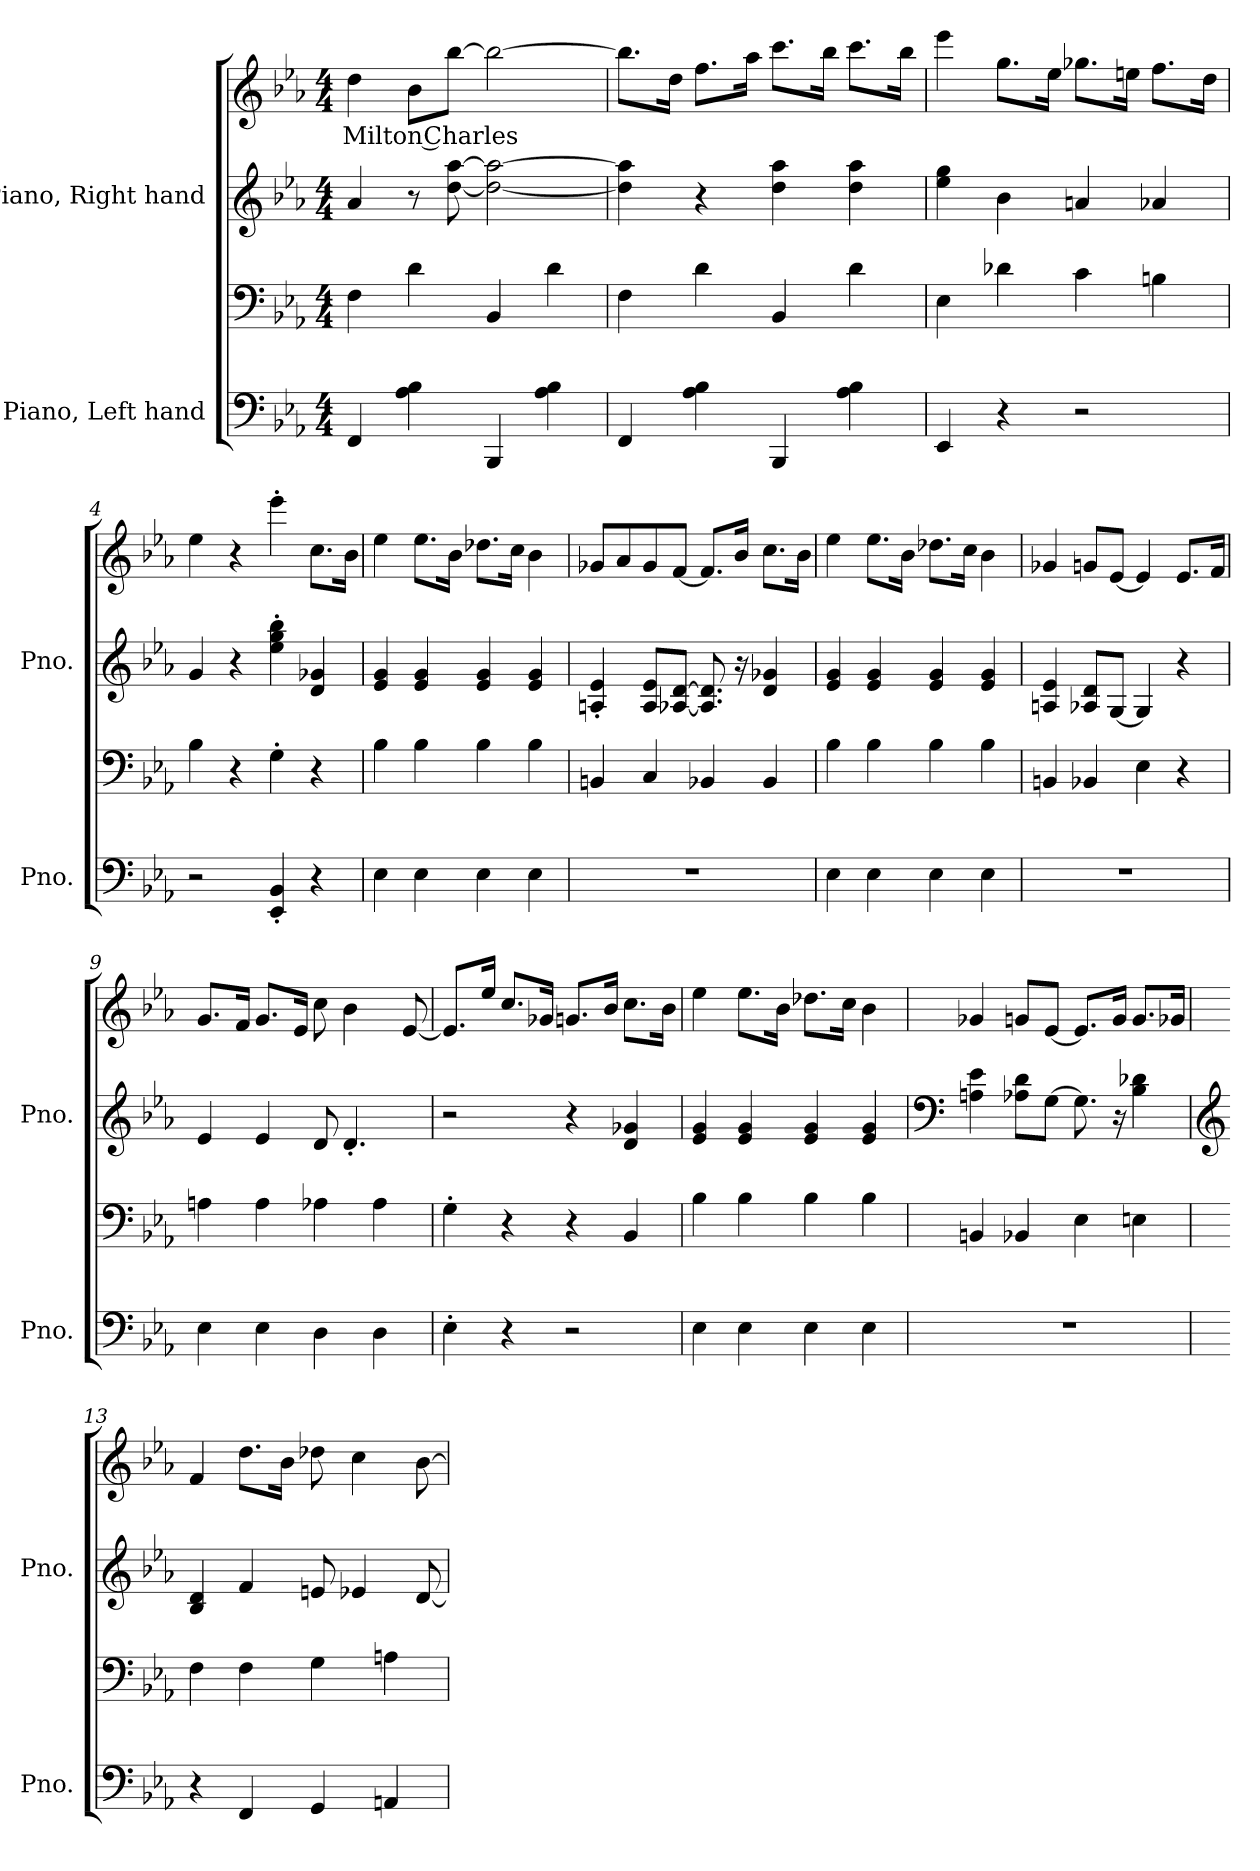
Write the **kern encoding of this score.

**kern	**kern	**kern	**kern	**text
*part2	*part2	*part1	*part1	*part1
*staff4	*staff3	*staff2	*staff1	*staff1
*I"Piano, Left hand	*	*I"Piano, Right hand	*	*
*I'Pno.	*	*I'Pno.	*	*
*clefF4	*clefF4	*clefG2	*clefG2	*
*k[b-e-a-]	*k[b-e-a-]	*k[b-e-a-]	*k[b-e-a-]	*
*M4/4	*M4/4	*M4/4	*M4/4	*
*MM120	*MM120	*MM120	*MM120	*
=1	=1	=1	=1	=1
!	!	!	!	!LO:LY:b
4FF/	4F\	4a-/	4dd\	Milton Charles
4A-\ 4B-\	4d\	8r	8b-\L	.
.	.	[8dd\ [8aa-\	[8bb-\J	.
4BBB-/	4BB-/	2dd\_ 2aa-\_	2bb-\_	.
4A-\ 4B-\	4d\	.	.	.
=2	=2	=2	=2	=2
4FF/	4F\	4dd\] 4aa-\]	8.bb-\L]	.
.	.	.	16dd\Jk	.
4A-\ 4B-\	4d\	4r	8.ff\L	.
.	.	.	16aa-\Jk	.
4BBB-/	4BB-/	4dd\ 4aa-\	8.ccc\L	.
.	.	.	16bb-\Jk	.
4A-\ 4B-\	4d\	4dd\ 4aa-\	8.ccc\L	.
.	.	.	16bb-\Jk	.
!!LO:LB:g=z
=3	=3	=3	=3	=3
4EE-/	4E-\	4ee-\ 4gg\	4eee-\	.
4r	4d-X\	4b-\	8.gg\L	.
.	.	.	16ee-\Jk	.
2r	4c\	4an/	8.gg-X\L	.
.	.	.	16een\Jk	.
.	4Bn\	4a-X/	8.ff\L	.
.	.	.	16dd\Jk	.
=4	=4	=4	=4	=4
2r	4B-\	4g/	4ee-\	.
.	4r	4r	4r	.
4EE-/' 4BB-/'	4G'\	4ee-\' 4gg\' 4bb-\'	4eee-'\	.
4r	4r	4d/ 4g-X/	8.cc\L	.
.	.	.	16b-\Jk	.
=5	=5	=5	=5	=5
4E-\	4B-\	4e-/ 4g/	4ee-\	.
4E-\	4B-\	4e-/ 4g/	8.ee-\L	.
.	.	.	16b-\Jk	.
4E-\	4B-\	4e-/ 4g/	8.dd-X\L	.
.	.	.	16cc\Jk	.
4E-\	4B-\	4e-/ 4g/	4b-\	.
=6	=6	=6	=6	=6
1r	4BBn/	4An/' 4e-/'	8g-X/L	.
.	.	.	8a-/	.
.	4C/	8A/ 8e-/L	8g-/	.
.	.	[8A-X/ [8d/J	[8f/J	.
.	4BB-X/	8.A-/] 8.d/]	8.f/L]	.
.	.	16r	16b-/Jk	.
.	4BB-/	4d/ 4g-X/	8.cc\L	.
.	.	.	16b-\Jk	.
!!LO:LB:g=z
=7	=7	=7	=7	=7
4E-\	4B-\	4e-/ 4g/	4ee-\	.
4E-\	4B-\	4e-/ 4g/	8.ee-\L	.
.	.	.	16b-\Jk	.
4E-\	4B-\	4e-/ 4g/	8.dd-X\L	.
.	.	.	16cc\Jk	.
4E-\	4B-\	4e-/ 4g/	4b-\	.
=8	=8	=8	=8	=8
1r	4BBn/	4An/ 4e-/	4g-X/	.
.	4BB-X/	8A-X/ 8d/L	8gn/L	.
.	.	[8G/J	[8e-/J	.
.	4E-\	4G/]	4e-/]	.
.	4r	4r	8.e-/L	.
.	.	.	16f/Jk	.
=9	=9	=9	=9	=9
4E-\	4An\	4e-/	8.g/L	.
.	.	.	16f/Jk	.
4E-\	4A\	4e-/	8.g/L	.
.	.	.	16e-/Jk	.
4D\	4A-X\	8d/	8cc\	.
.	.	4.d'/	4b-\	.
4D\	4A-\	.	.	.
.	.	.	[8e-/	.
=10	=10	=10	=10	=10
4E-'\	4G'\	2r	8.e-/L]	.
.	.	.	16ee-/Jk	.
4r	4r	.	8.cc/L	.
.	.	.	16g-X/Jk	.
2r	4r	4r	8.gn/L	.
.	.	.	16b-/Jk	.
.	4BB-/	4d/ 4g-X/	8.cc\L	.
.	.	.	16b-\Jk	.
!!LO:PB:g=z
=11	=11	=11	=11	=11
4E-\	4B-\	4e-/ 4g/	4ee-\	.
4E-\	4B-\	4e-/ 4g/	8.ee-\L	.
.	.	.	16b-\Jk	.
4E-\	4B-\	4e-/ 4g/	8.dd-X\L	.
.	.	.	16cc\Jk	.
4E-\	4B-\	4e-/ 4g/	4b-\	.
=12	=12	=12	=12	=12
*	*	*clefF4	*	*
1r	4BBn/	4An\ 4e-\	4g-X/	.
.	4BB-X/	8A-X\ 8d\L	8gn/L	.
.	.	[8G\J	[8e-/J	.
.	4E-\	8.G\]	8.e-/L]	.
.	.	16r	16g/Jk	.
.	4En\	4B-\ 4d-X\	8.g/L	.
.	.	.	16g-X/Jk	.
=13	=13	=13	=13	=13
*	*	*clefG2	*	*
4r	4F\	4B-/ 4d/	4f/	.
4FF/	4F\	4f/	8.dd\L	.
.	.	.	16b-\Jk	.
4GG/	4G\	8en/	8dd-X\	.
.	.	4e-X/	4cc\	.
4AAn/	4An\	.	.	.
.	.	[8d/	[8b-\	.
=	=	=	=	=
*-	*-	*-	*-	*-
